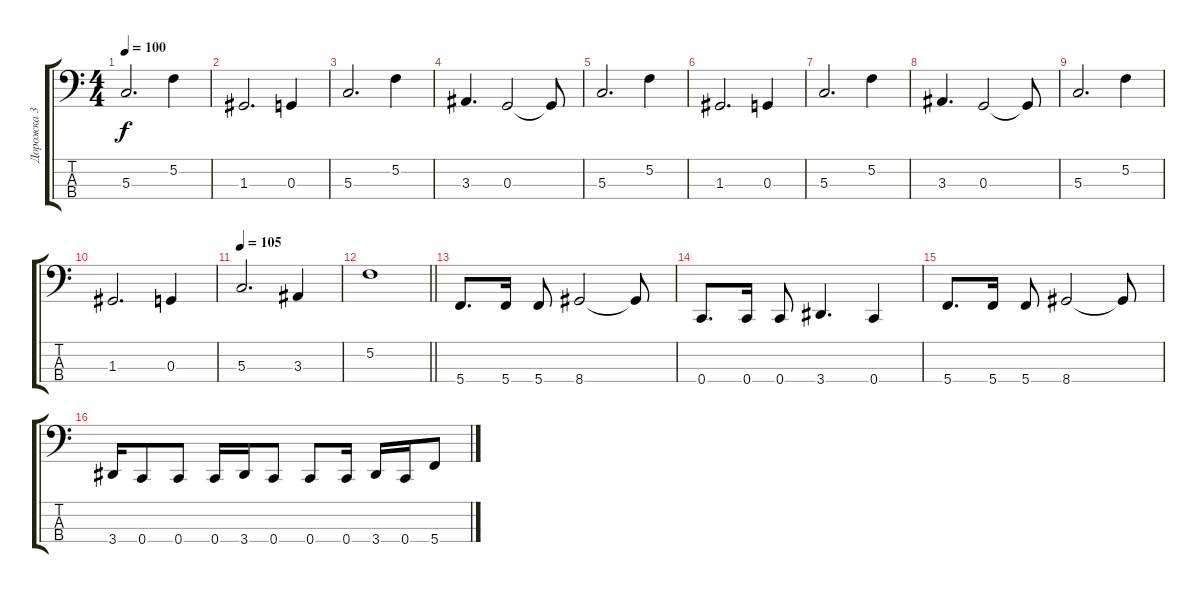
\track ("Дорожка 3" "Дорожка 3") {instrument electricbassfinger}
\staff {score tabs}
\tuning (F2 C2 G1 C1) {hide}
\ts (4 4)
\tempo 100
\clef f4
\ks c
5.3.2{d dy f} 5.2.4 |
1.3.2{d} 0.3.4 |
5.3.2{d} 5.2.4 |
3.3.4{d} 0.3.2 0.3{t}.8 |
5.3.2{d} 5.2.4 |
1.3.2{d} 0.3.4 |
5.3.2{d} 5.2.4 |
3.3.4{d} 0.3.2 0.3{t}.8 |
5.3.2{d} 5.2.4 |
1.3.2{d} 0.3.4 |
\tempo 105
5.3.2{d} 3.3.4 |
\barLineRight lightlight
5.2.1 |
5.4.8{d} 5.4.16 5.4.8 8.4.2 8.4{t}.8 |
0.4.8{d} 0.4.16 0.4.8 3.4.4{d} 0.4.4 |
5.4.8{d} 5.4.16 5.4.8 8.4.2 8.4{t}.8 |
3.4.16 0.4.8 0.4.8 0.4.16 3.4.16 0.4.8 0.4.8 0.4.16 3.4.16 0.4.16 5.4.8
